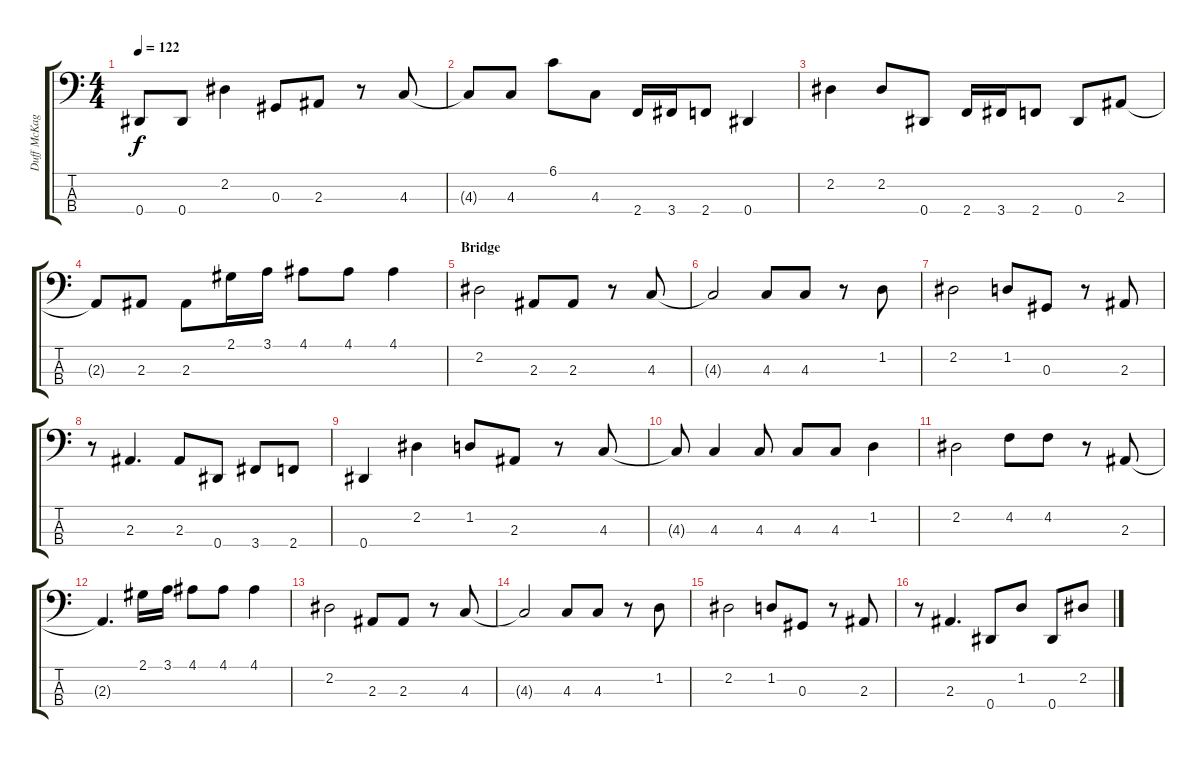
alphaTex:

\track ("Duff McKagan" "Duff McKag") {instrument electricbasspick}
\staff {score tabs}
\tuning (Gb2 Db2 Ab1 Eb1) {hide}
\ts (4 4)
\tempo 122
\clef f4
\ks c
0.4.8{dy f} 0.4.8 2.2.4 0.3.8 2.3.8 r.8 4.3.8 |
4.3{t}.8 4.3.8 6.1.8 4.3.8 2.4.16 3.4.16 2.4.8 0.4.4 |
2.2.4 2.2.8 0.4.8 2.4.16 3.4.16 2.4.8 0.4.8 2.3.8 |
2.3{t}.8 2.3.8 2.3.8 2.1.16 3.1.16 4.1.8 4.1.8 4.1.4 |
\section ("" "Bridge")
2.2.2 2.3.8 2.3.8 r.8 4.3.8 |
4.3{t}.2 4.3.8 4.3.8 r.8 1.2.8 |
2.2.2 1.2.8 0.3.8 r.8 2.3.8 |
r.8 2.3.4{d} 2.3.8 0.4.8 3.4.8 2.4.8 |
0.4.4 2.2.4 1.2.8 2.3.8 r.8 4.3.8 |
4.3{t}.8 4.3.4 4.3.8 4.3.8 4.3.8 1.2.4 |
2.2.2 4.2.8 4.2.8 r.8 2.3.8 |
2.3{t}.4{d} 2.1.16 3.1.16 4.1.8 4.1.8 4.1.4 |
2.2.2 2.3.8 2.3.8 r.8 4.3.8 |
4.3{t}.2 4.3.8 4.3.8 r.8 1.2.8 |
2.2.2 1.2.8 0.3.8 r.8 2.3.8 |
r.8 2.3.4{d} 0.4.8 1.2.8 0.4.8 2.2.8
